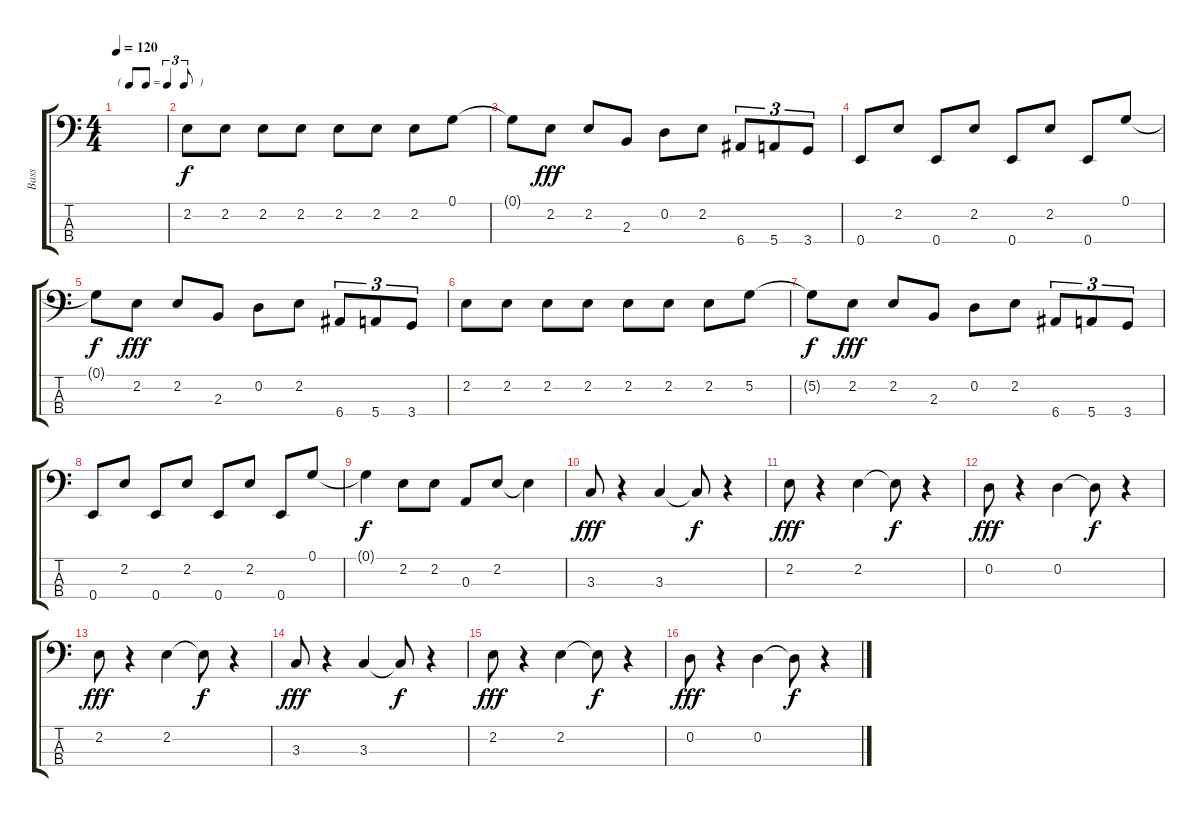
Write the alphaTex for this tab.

\track ("Bass" "Bass") {instrument electricbasspick}
\staff {score tabs}
\tuning (G2 D2 A1 E1) {hide}
\ts (4 4)
\tf triplet8th
\tempo 120
\clef f4
\ks c
|
2.2.8 2.2.8 2.2.8 2.2.8 2.2.8 2.2.8 2.2.8 0.1.8{dy f} |
0.1{t}.8 2.2.8{dy fff} 2.2.8 2.3.8 0.2.8 2.2.8 6.4.8{tu (3 2)} 5.4.8{tu (3 2)} 3.4.8{tu (3 2)} |
0.4.8 2.2.8 0.4.8 2.2.8 0.4.8 2.2.8 0.4.8 0.1.8 |
0.1{t}.8{dy f} 2.2.8{dy fff} 2.2.8 2.3.8 0.2.8 2.2.8 6.4.8{tu (3 2)} 5.4.8{tu (3 2)} 3.4.8{tu (3 2)} |
2.2.8 2.2.8 2.2.8 2.2.8 2.2.8 2.2.8 2.2.8 5.2.8 |
5.2{t}.8{dy f} 2.2.8{dy fff} 2.2.8 2.3.8 0.2.8 2.2.8 6.4.8{tu (3 2)} 5.4.8{tu (3 2)} 3.4.8{tu (3 2)} |
0.4.8 2.2.8 0.4.8 2.2.8 0.4.8 2.2.8 0.4.8 0.1.8 |
0.1{t}.4{dy f} 2.2.8 2.2.8 0.3.8 2.2.8 2.2{t}.4 |
3.3.8{dy fff} r.4 3.3.4 3.3{t}.8{dy f} r.4 |
2.2.8{dy fff} r.4 2.2.4 2.2{t}.8{dy f} r.4 |
0.2.8{dy fff} r.4 0.2.4 0.2{t}.8{dy f} r.4 |
2.2.8{dy fff} r.4 2.2.4 2.2{t}.8{dy f} r.4 |
3.3.8{dy fff} r.4 3.3.4 3.3{t}.8{dy f} r.4 |
2.2.8{dy fff} r.4 2.2.4 2.2{t}.8{dy f} r.4 |
0.2.8{dy fff} r.4 0.2.4 0.2{t}.8{dy f} r.4
